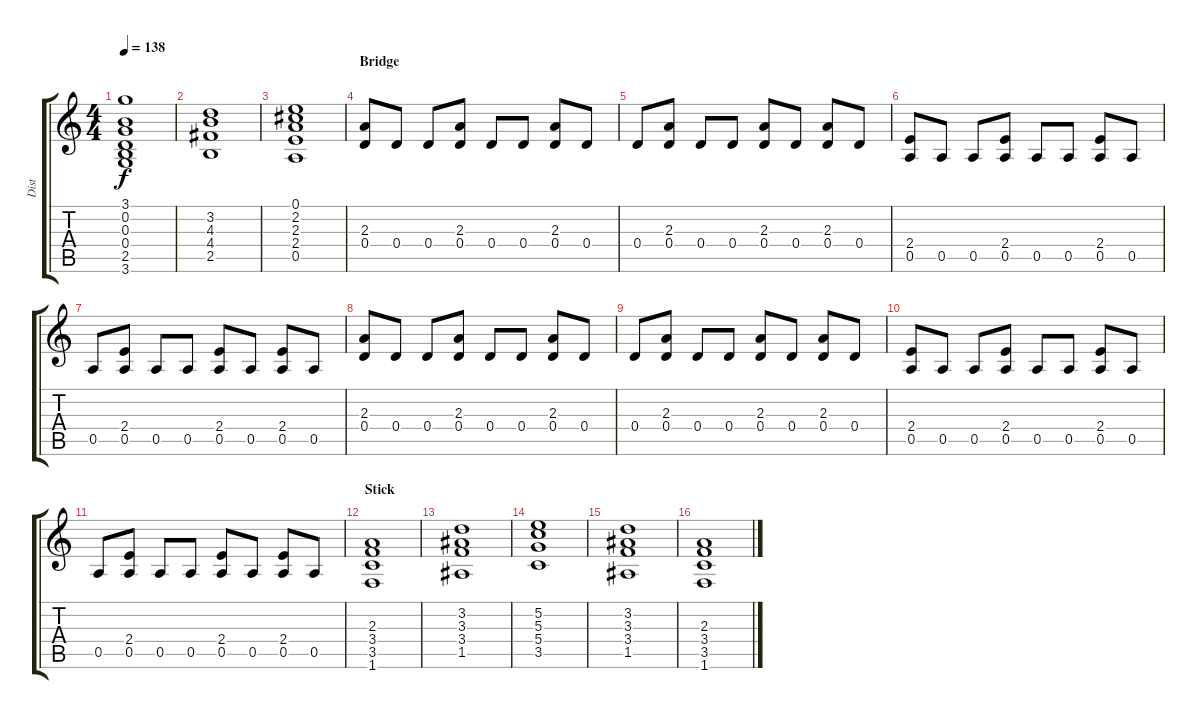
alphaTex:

\track ("Dist" "Dist") {instrument overdrivenguitar}
\staff {score tabs}
\tuning (E4 B3 G3 D3 A2 E2) {hide}
\ts (4 4)
\tempo 138
\clef g2
\ks c
(3.1 0.2 0.3 0.4 2.5 3.6).1{dy f} |
(3.2 4.3 4.4 2.5).1 |
(0.1 2.2 2.3 2.4 0.5).1{volume 6} |
\section ("" "Bridge")
(2.3 0.4).8{volume 12} 0.4.8 0.4.8 (2.3 0.4).8 0.4.8 0.4.8 (2.3 0.4).8 0.4.8 |
0.4.8 (2.3 0.4).8 0.4.8 0.4.8 (2.3 0.4).8 0.4.8 (2.3 0.4).8 0.4.8 |
(2.4 0.5).8 0.5.8 0.5.8 (2.4 0.5).8 0.5.8 0.5.8 (2.4 0.5).8 0.5.8 |
0.5.8 (2.4 0.5).8 0.5.8 0.5.8 (2.4 0.5).8 0.5.8 (2.4 0.5).8 0.5.8 |
(2.3 0.4).8 0.4.8 0.4.8 (2.3 0.4).8 0.4.8 0.4.8 (2.3 0.4).8 0.4.8 |
0.4.8 (2.3 0.4).8 0.4.8 0.4.8 (2.3 0.4).8 0.4.8 (2.3 0.4).8 0.4.8 |
(2.4 0.5).8 0.5.8 0.5.8 (2.4 0.5).8 0.5.8 0.5.8 (2.4 0.5).8 0.5.8 |
0.5.8 (2.4 0.5).8 0.5.8 0.5.8 (2.4 0.5).8 0.5.8 (2.4 0.5).8 0.5.8 |
\section ("" "Stick")
(2.3 3.4 3.5 1.6).1 |
(3.2 3.3 3.4 1.5).1 |
(5.2 5.3 5.4 3.5).1 |
(3.2 3.3 3.4 1.5).1 |
(2.3 3.4 3.5 1.6).1
